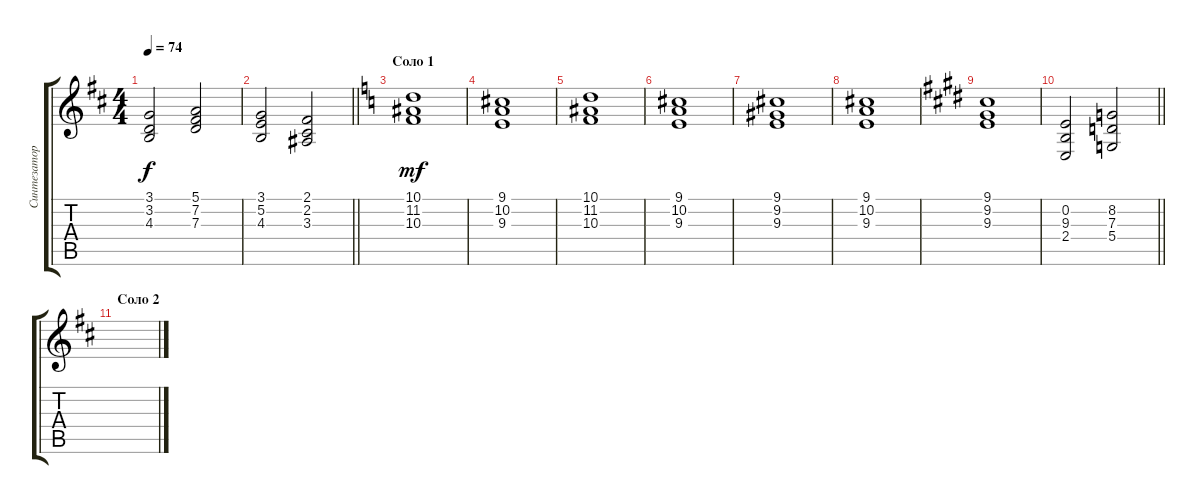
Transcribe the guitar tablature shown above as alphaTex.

\track ("Синтезатор 2" "Синтезатор") {instrument stringensemble2}
\staff {score tabs}
\tuning (E4 B3 G3 D3 A2 E2) {hide}
\ts (4 4)
\tempo 74
\clef g2
\ks bminor
(3.1 3.2 4.3).2{dy f} (5.1 7.2 7.3).2 |
\barLineRight lightlight
(3.1 5.2 4.3).2 (2.1 2.2 3.3).2 |
\section ("" "Соло 1")
\ks c
(10.1 11.2 10.3).1{dy mf volume 10} |
(9.1 10.2 9.3).1 |
(10.1 11.2 10.3).1 |
(9.1 10.2 9.3).1 |
(9.1 9.2 9.3).1 |
(9.1 10.2 9.3).1 |
\ks c#minor
(9.1 9.2 9.3).1 |
\barLineRight lightlight
(0.2 9.3 2.4).2 (8.2 7.3 5.4).2 |
\section ("" "Соло 2")
\ks bminor
